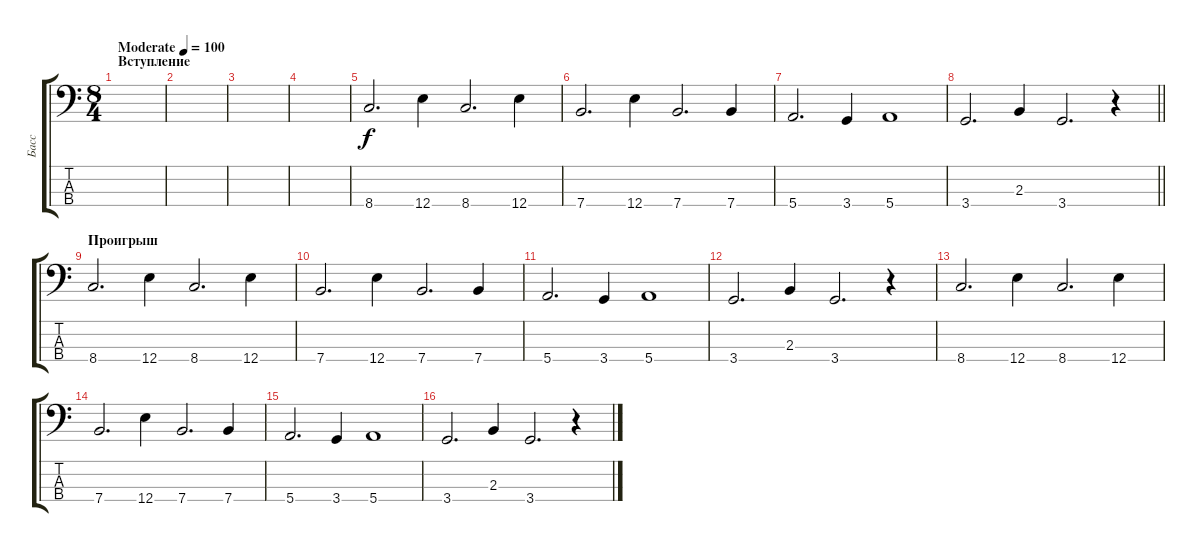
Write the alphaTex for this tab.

\track ("Басс" "Басс") {instrument electricbassfinger}
\staff {score tabs}
\tuning (G2 D2 A1 E1) {hide}
\ts (8 4)
\section ("" "Вступление")
\tempo (100 "Moderate")
\clef f4
\ks c
|
|
|
|
8.4.2{d} 12.4.4 8.4.2{d} 12.4.4 |
7.4.2{d} 12.4.4 7.4.2{d} 7.4.4 |
5.4.2{d} 3.4.4 5.4.1 |
\barLineRight lightlight
3.4.2{d} 2.3.4 3.4.2{d} r.4 |
\section ("" "Проигрыш")
8.4.2{d} 12.4.4 8.4.2{d} 12.4.4 |
7.4.2{d} 12.4.4 7.4.2{d} 7.4.4 |
5.4.2{d} 3.4.4 5.4.1 |
3.4.2{d} 2.3.4 3.4.2{d} r.4 |
8.4.2{d} 12.4.4 8.4.2{d} 12.4.4 |
7.4.2{d} 12.4.4 7.4.2{d} 7.4.4 |
5.4.2{d} 3.4.4 5.4.1 |
3.4.2{d} 2.3.4 3.4.2{d} r.4
